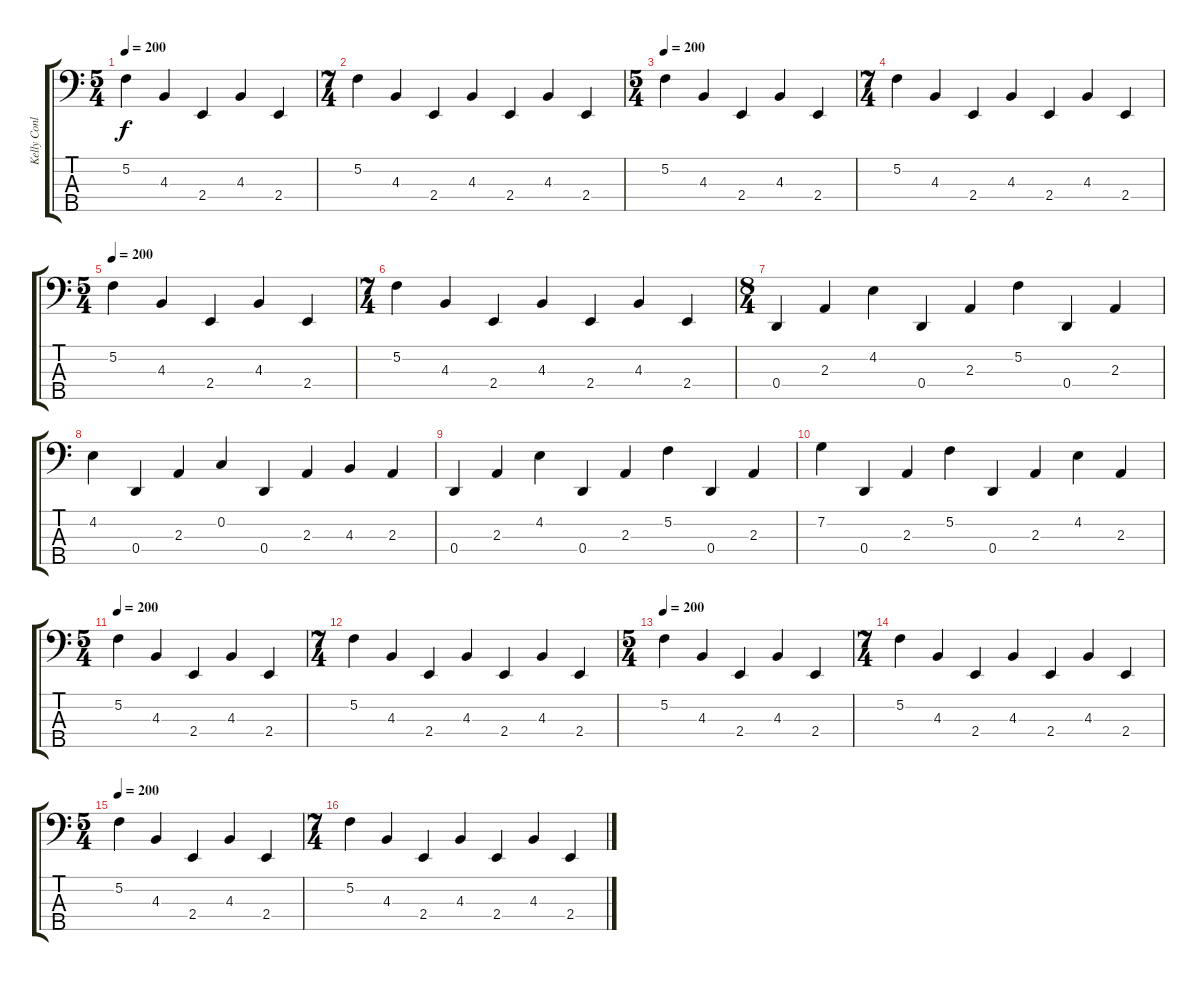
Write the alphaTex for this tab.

\track ("Kelly Conlon" "Kelly Conl") {instrument slapbass2}
\staff {score tabs}
\tuning (F2 C2 G1 D1 A0) {hide}
\ts (5 4)
\tempo 200
\clef f4
\ks c
5.2.4{dy f} 4.3.4 2.4.4 4.3.4 2.4.4 |
\ts (7 4)
5.2.4 4.3.4 2.4.4 4.3.4 2.4.4 4.3.4 2.4.4 |
\ts (5 4)
\tempo 200
5.2.4 4.3.4 2.4.4 4.3.4 2.4.4 |
\ts (7 4)
5.2.4 4.3.4 2.4.4 4.3.4 2.4.4 4.3.4 2.4.4 |
\ts (5 4)
\tempo 200
5.2.4 4.3.4 2.4.4 4.3.4 2.4.4 |
\ts (7 4)
5.2.4 4.3.4 2.4.4 4.3.4 2.4.4 4.3.4 2.4.4 |
\ts (8 4)
0.4.4 2.3.4 4.2.4 0.4.4 2.3.4 5.2.4 0.4.4 2.3.4 |
4.2.4 0.4.4 2.3.4 0.2.4 0.4.4 2.3.4 4.3.4 2.3.4 |
0.4.4 2.3.4 4.2.4 0.4.4 2.3.4 5.2.4 0.4.4 2.3.4 |
7.2.4 0.4.4 2.3.4 5.2.4 0.4.4 2.3.4 4.2.4 2.3.4 |
\ts (5 4)
\tempo 200
5.2.4{instrument synthbass2} 4.3.4 2.4.4 4.3.4 2.4.4 |
\ts (7 4)
5.2.4 4.3.4 2.4.4 4.3.4 2.4.4 4.3.4 2.4.4 |
\ts (5 4)
\tempo 200
5.2.4 4.3.4 2.4.4 4.3.4 2.4.4 |
\ts (7 4)
5.2.4 4.3.4 2.4.4 4.3.4 2.4.4 4.3.4 2.4.4 |
\ts (5 4)
\tempo 200
5.2.4 4.3.4 2.4.4 4.3.4 2.4.4 |
\ts (7 4)
5.2.4 4.3.4 2.4.4 4.3.4 2.4.4 4.3.4 2.4.4
